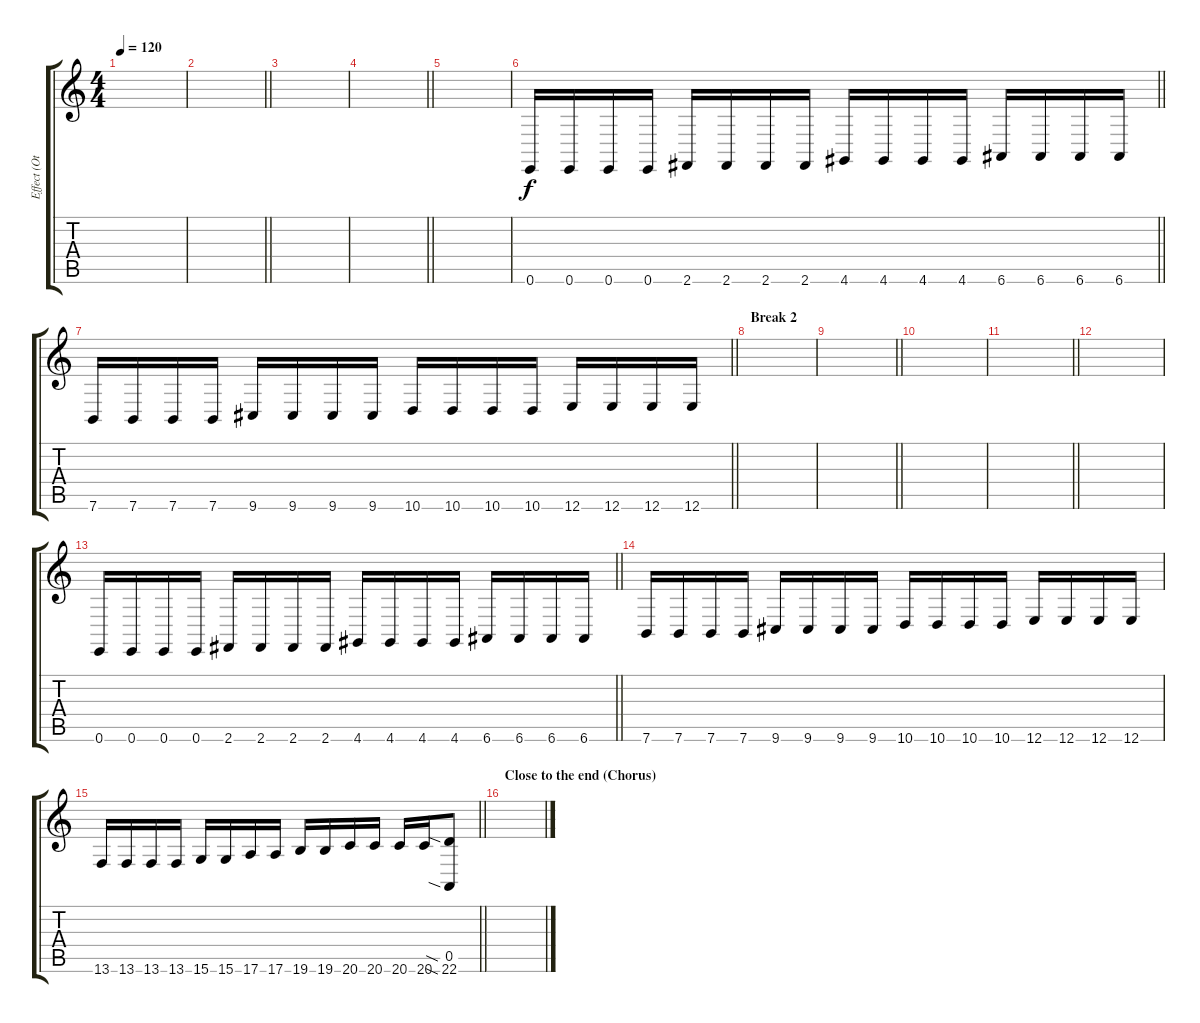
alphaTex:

\track ("Effect (Others)" "Effect (Ot") {instrument guitarfretnoise}
\staff {score tabs}
\tuning (E4 B3 G3 D3 A2 E2) {hide}
\ts (4 4)
\tempo 120
\clef g2
\ks c
|
\barLineRight lightlight
|
|
\barLineRight lightlight
|
|
\barLineRight lightlight
0.6.16{volume 10 balance 4} 0.6.16 0.6.16 0.6.16 2.6.16 2.6.16 2.6.16 2.6.16 4.6.16{volume 11 balance 6} 4.6.16 4.6.16 4.6.16 6.6.16 6.6.16 6.6.16 6.6.16 |
\barLineRight lightlight
7.6.16{volume 12 balance 8} 7.6.16 7.6.16 7.6.16 9.6.16 9.6.16 9.6.16 9.6.16 10.6.16{volume 13 balance 10} 10.6.16 10.6.16 10.6.16 12.6.16 12.6.16 12.6.16 12.6.16 |
\section ("" "Break 2")
|
\barLineRight lightlight
|
|
\barLineRight lightlight
|
|
\barLineRight lightlight
0.6.16{volume 10 balance 4} 0.6.16 0.6.16 0.6.16 2.6.16 2.6.16 2.6.16 2.6.16 4.6.16{volume 11 balance 6} 4.6.16 4.6.16 4.6.16 6.6.16 6.6.16 6.6.16 6.6.16 |
7.6.16{volume 12 balance 8} 7.6.16 7.6.16 7.6.16 9.6.16 9.6.16 9.6.16 9.6.16 10.6.16{volume 13 balance 10} 10.6.16 10.6.16 10.6.16 12.6.16 12.6.16 12.6.16 12.6.16 |
\barLineRight lightlight
13.6.16{volume 14 balance 12} 13.6.16 13.6.16 13.6.16 15.6.16 15.6.16 17.6.16 17.6.16 19.6.16{volume 15 balance 10} 19.6.16 20.6.16 20.6.16 20.6.16 20.6.16 (0.5{sia} 22.6{sia}).8 |
\section ("" "Close to the end (Chorus)")
